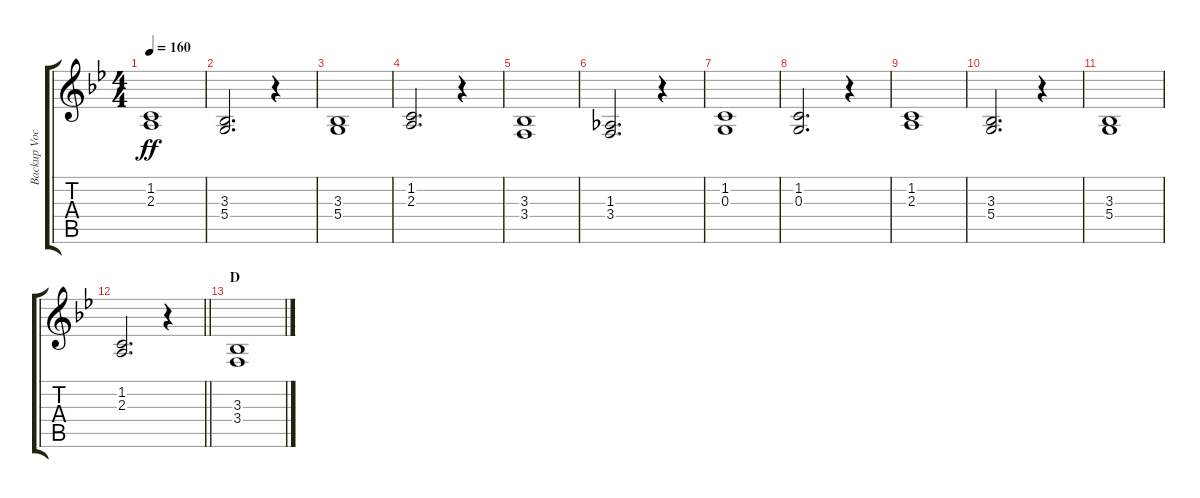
\track ("Backup Vocals" "Backup Voc") {instrument altosax}
\staff {score tabs}
\tuning (E4 B3 G3 D3 A2 E2) {hide}
\ts (4 4)
\tempo 160
\clef g2
\ks bb
(1.2 2.3).1{dy ff} |
(3.3 5.4).2{d} r.4 |
(3.3 5.4).1 |
(1.2 2.3).2{d} r.4 |
(3.3 3.4).1 |
(1.3 3.4).2{d} r.4 |
(1.2 0.3).1 |
(1.2 0.3).2{d} r.4 |
(1.2 2.3).1 |
(3.3 5.4).2{d} r.4 |
(3.3 5.4).1 |
\barLineRight lightlight
(1.2 2.3).2{d} r.4 |
\section ("" "D")
(3.3 3.4).1
